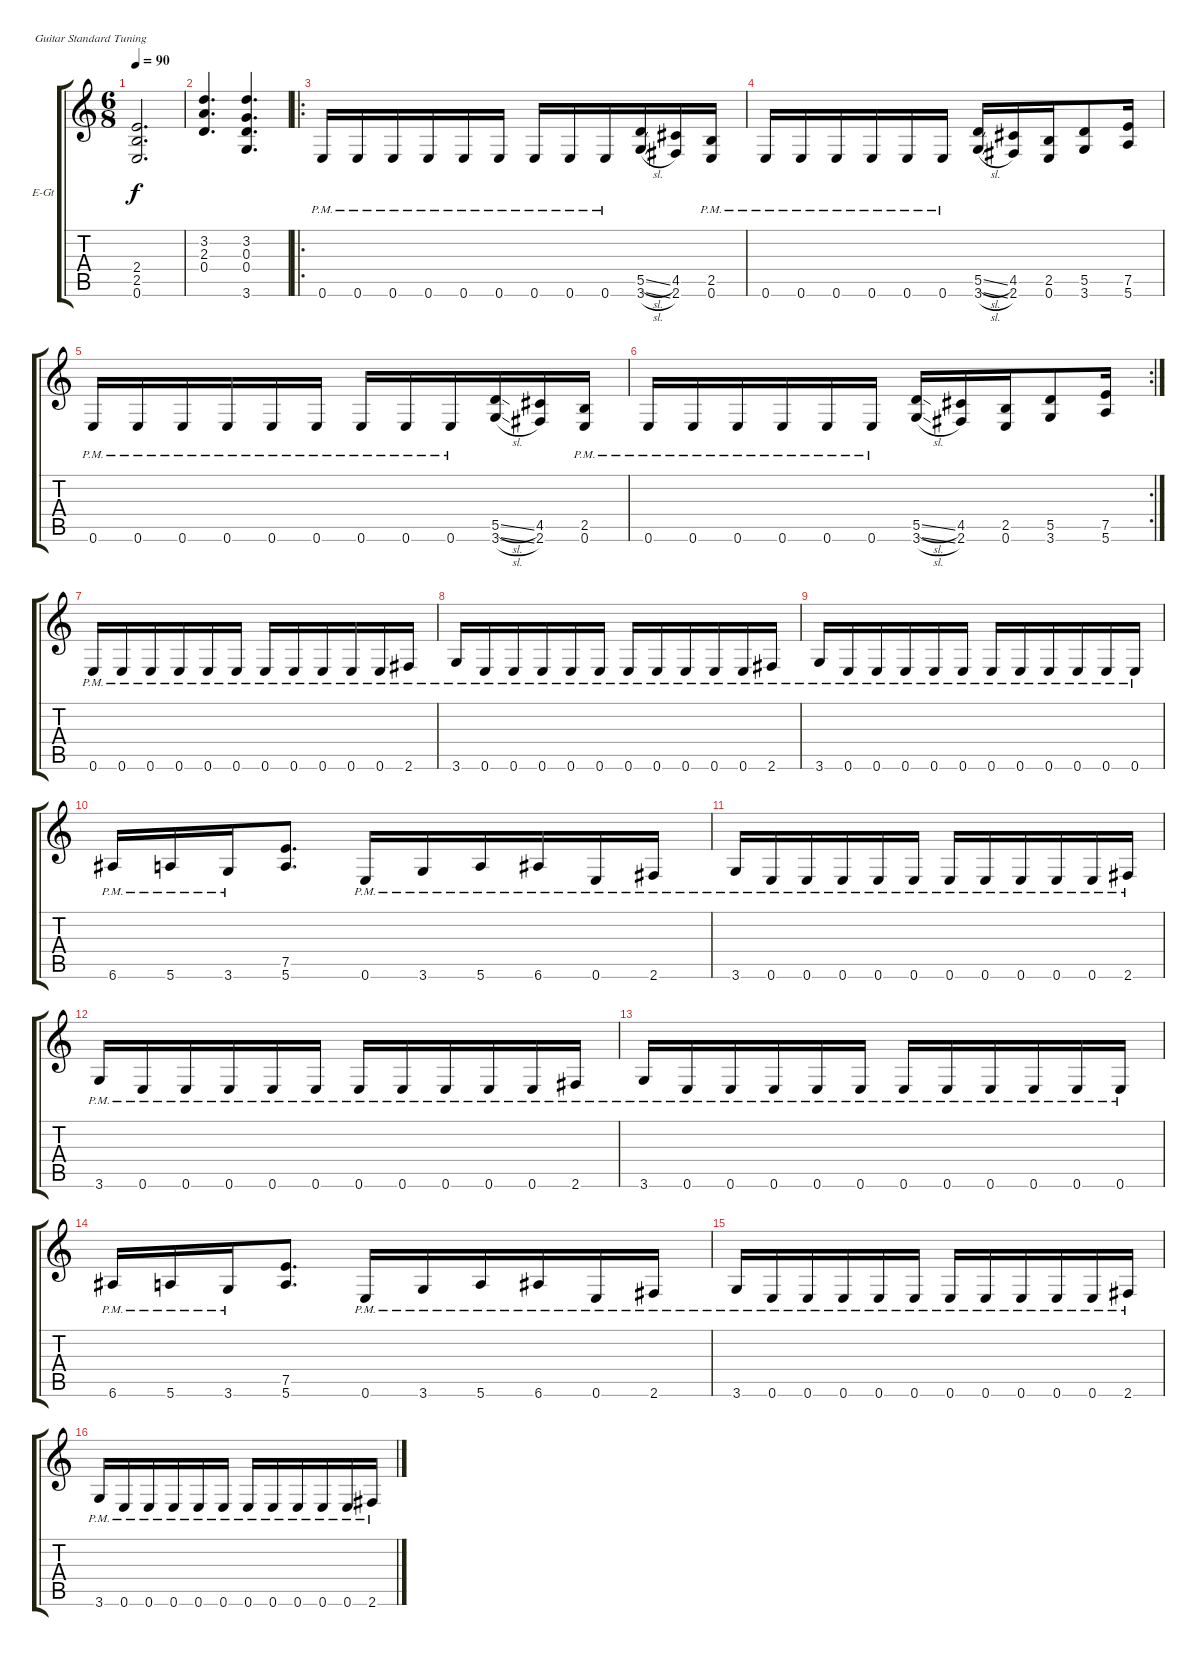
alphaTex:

\defaultSystemsLayout 4
\bracketExtendMode groupsimilarinstruments
\firstSystemTrackNameOrientation horizontal
\otherSystemsTrackNameOrientation horizontal
\track ("Herman Frank" "E-Gt") {instrument distortionguitar}
\staff {score tabs}
\tuning (E4 B3 G3 D3 A2 E2)
\ts (6 8)
\tempo 90
\clef g2
\ks c
(2.4 2.5 0.6).2{d dy f} |
(3.2 2.3 0.4).4{d} (3.2 0.3 3.6 0.4).4{d} |
\ro
0.6{pm}.16 0.6{pm}.16 0.6{pm}.16 0.6{pm}.16 0.6{pm}.16 0.6{pm}.16 0.6{pm}.16 0.6{pm}.16 0.6{pm}.16 (5.5{sl} 3.6{sl}).16 (4.5 2.6).16 (0.6{pm} 2.5).16 |
0.6{pm}.16 0.6{pm}.16 0.6{pm}.16 0.6{pm}.16 0.6{pm}.16 0.6{pm}.16 (5.5{sl} 3.6{sl}).16 (4.5 2.6).16 (2.5 0.6).16 (5.5 3.6).8 (7.5 5.6).16 |
0.6{pm}.16 0.6{pm}.16 0.6{pm}.16 0.6{pm}.16 0.6{pm}.16 0.6{pm}.16 0.6{pm}.16 0.6{pm}.16 0.6{pm}.16 (5.5{sl} 3.6{sl}).16 (4.5 2.6).16 (0.6{pm} 2.5).16 |
\rc 2
0.6{pm}.16 0.6{pm}.16 0.6{pm}.16 0.6{pm}.16 0.6{pm}.16 0.6{pm}.16 (5.5{sl} 3.6{sl}).16 (4.5 2.6).16 (2.5 0.6).16 (5.5 3.6).8 (7.5 5.6).16 |
0.6{pm}.16 0.6{pm}.16 0.6{pm}.16 0.6{pm}.16 0.6{pm}.16 0.6{pm}.16 0.6{pm}.16 0.6{pm}.16 0.6{pm}.16 0.6{pm}.16 0.6{pm}.16 2.6{pm}.16 |
3.6{pm}.16 0.6{pm}.16 0.6{pm}.16 0.6{pm}.16 0.6{pm}.16 0.6{pm}.16 0.6{pm}.16 0.6{pm}.16 0.6{pm}.16 0.6{pm}.16 0.6{pm}.16 2.6{pm}.16 |
3.6{pm}.16 0.6{pm}.16 0.6{pm}.16 0.6{pm}.16 0.6{pm}.16 0.6{pm}.16 0.6{pm}.16 0.6{pm}.16 0.6{pm}.16 0.6{pm}.16 0.6{pm}.16 0.6{pm}.16 |
6.6{pm}.16 5.6{pm}.16 3.6{pm}.16 (7.5 5.6).8{d} 0.6{pm}.16 3.6{pm}.16 5.6{pm}.16 6.6{pm}.16 0.6{pm}.16 2.6{pm}.16 |
3.6{pm}.16 0.6{pm}.16 0.6{pm}.16 0.6{pm}.16 0.6{pm}.16 0.6{pm}.16 0.6{pm}.16 0.6{pm}.16 0.6{pm}.16 0.6{pm}.16 0.6{pm}.16 2.6{pm}.16 |
3.6{pm}.16 0.6{pm}.16 0.6{pm}.16 0.6{pm}.16 0.6{pm}.16 0.6{pm}.16 0.6{pm}.16 0.6{pm}.16 0.6{pm}.16 0.6{pm}.16 0.6{pm}.16 2.6{pm}.16 |
3.6{pm}.16 0.6{pm}.16 0.6{pm}.16 0.6{pm}.16 0.6{pm}.16 0.6{pm}.16 0.6{pm}.16 0.6{pm}.16 0.6{pm}.16 0.6{pm}.16 0.6{pm}.16 0.6{pm}.16 |
6.6{pm}.16 5.6{pm}.16 3.6{pm}.16 (5.6 7.5).8{d} 0.6{pm}.16 3.6{pm}.16 5.6{pm}.16 6.6{pm}.16 0.6{pm}.16 2.6{pm}.16 |
3.6{pm}.16 0.6{pm}.16 0.6{pm}.16 0.6{pm}.16 0.6{pm}.16 0.6{pm}.16 0.6{pm}.16 0.6{pm}.16 0.6{pm}.16 0.6{pm}.16 0.6{pm}.16 2.6{pm}.16 |
3.6{pm}.16 0.6{pm}.16 0.6{pm}.16 0.6{pm}.16 0.6{pm}.16 0.6{pm}.16 0.6{pm}.16 0.6{pm}.16 0.6{pm}.16 0.6{pm}.16 0.6{pm}.16 2.6{pm}.16
